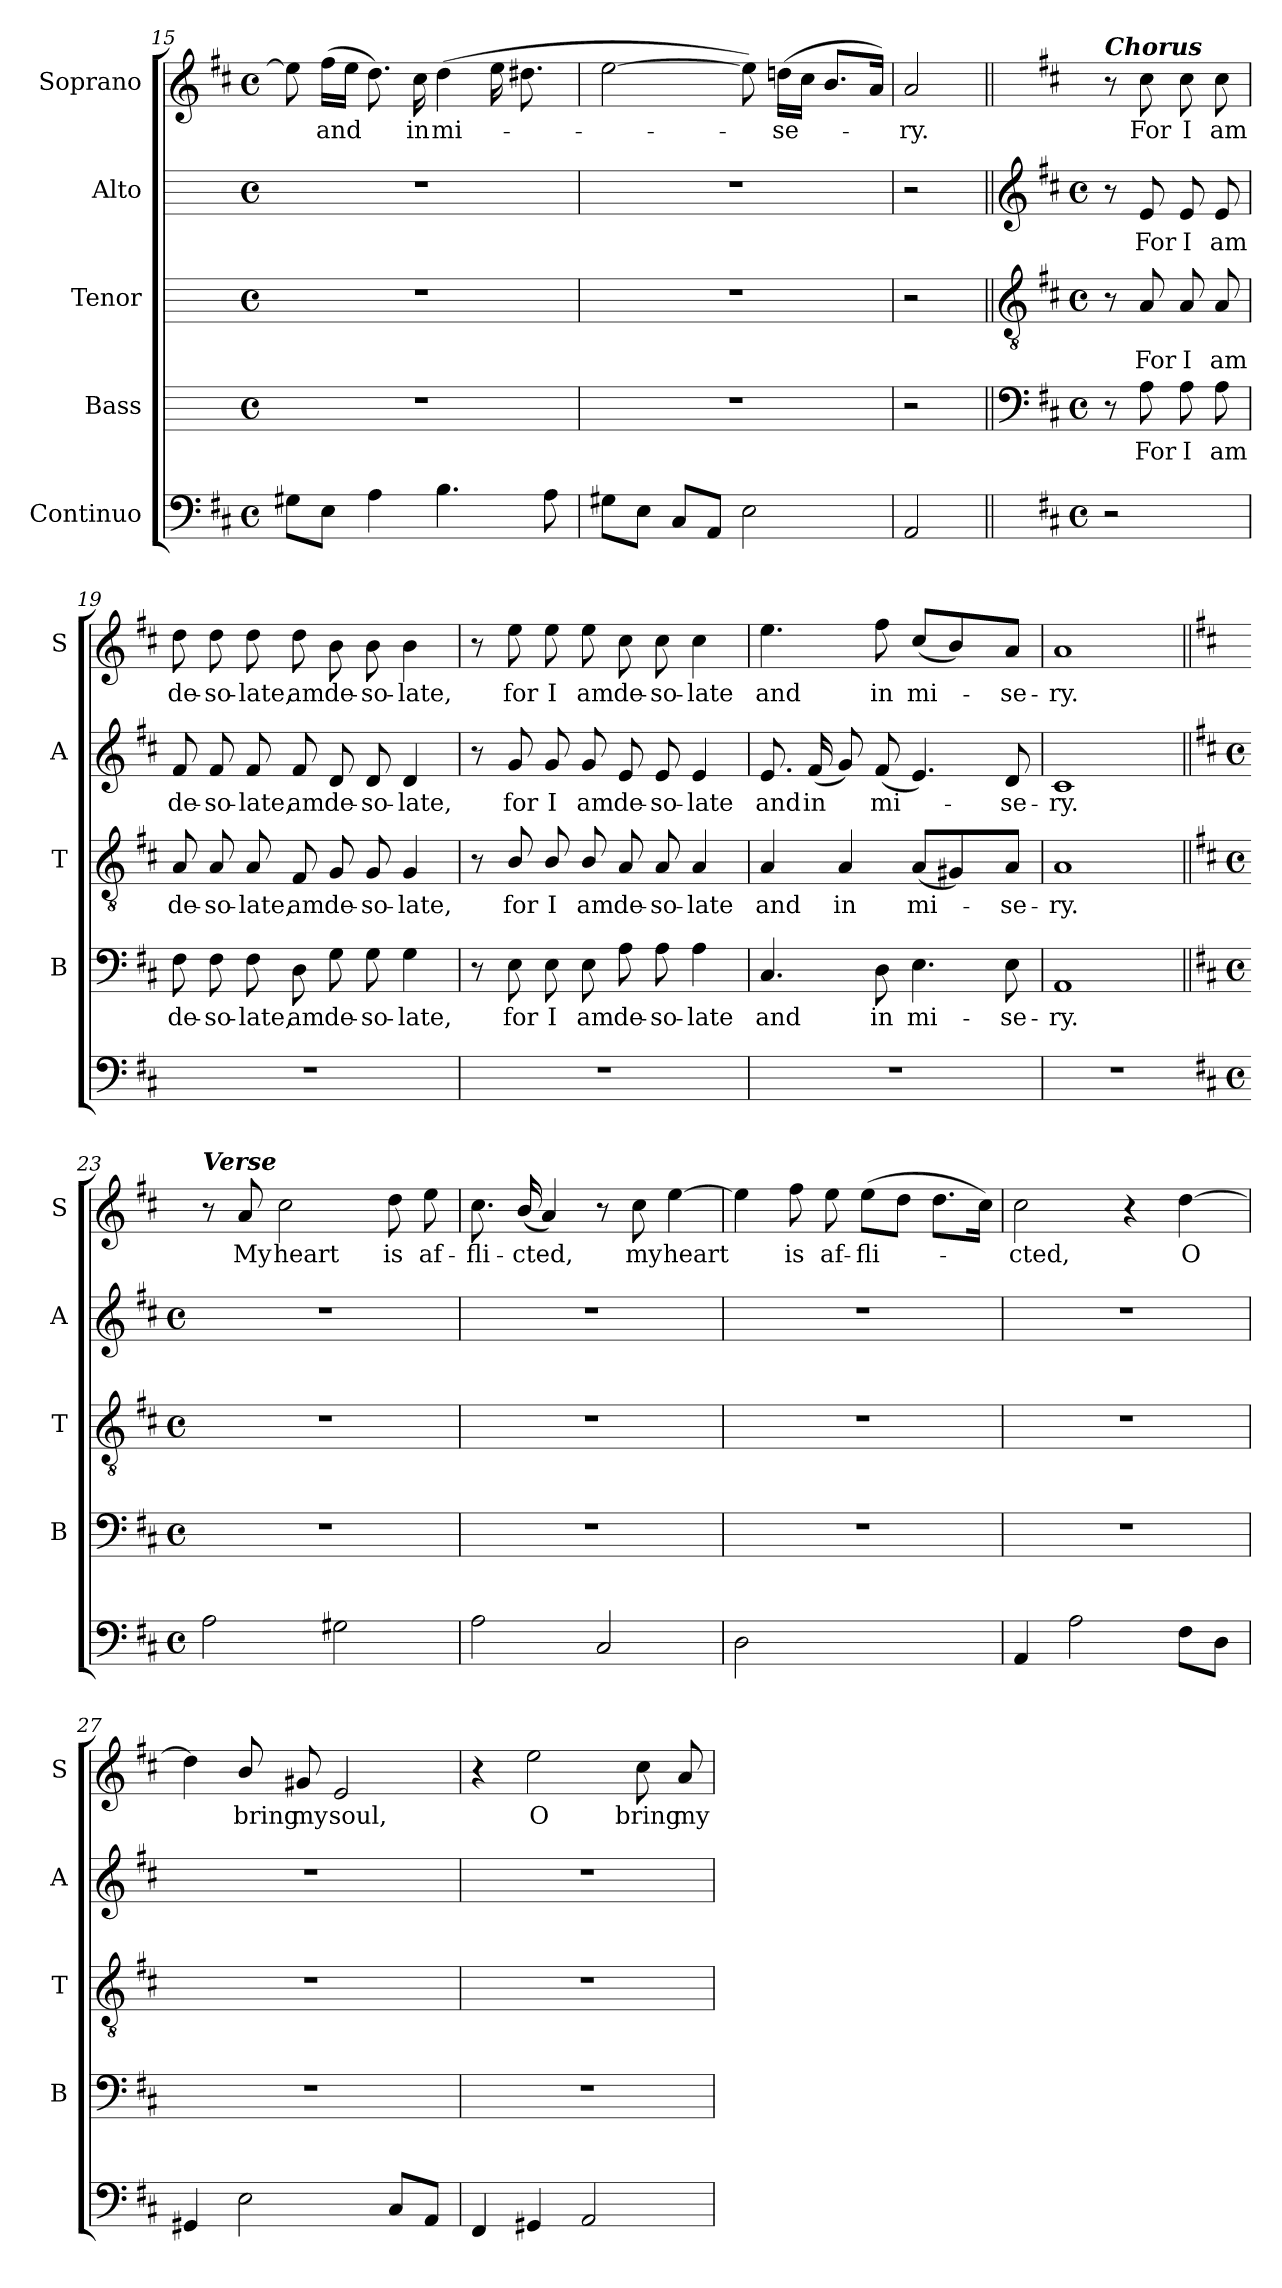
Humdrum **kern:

**kern	**text	**kern	**text	**kern	**text	**kern	**text	**kern	**text
*part5	*part5	*part4	*part4	*part3	*part3	*part2	*part2	*part1	*part1
*staff5	*staff5	*staff4	*staff4	*staff3	*staff3	*staff2	*staff2	*staff1	*staff1
*I"Continuo	*	*I"Bass	*	*I"Tenor	*	*I"Alto	*	*I"Soprano	*
*	*	*I'B	*	*I'T	*	*I'A	*	*I'S	*
*clefF4	*	*	*	*	*	*	*	*clefG2	*
*k[f#c#]	*	*	*	*	*	*	*	*k[f#c#]	*
*D:	*	*	*	*	*	*	*	*D:	*
*M4/4	*	*M4/4	*	*M4/4	*	*M4/4	*	*M4/4	*
*met(c)	*	*met(c)	*	*met(c)	*	*met(c)	*	*met(c)	*
=15	=15	=15	=15	=15	=15	=15	=15	=15	=15
8G#XL	.	1r	.	1r	.	1r	.	8ee]	.
!	!	!	!	!	!	!	!	!	!LO:LY:b
8EJ	.	.	.	.	.	.	.	(>16ff#LL	and
.	.	.	.	.	.	.	.	16eeJJ	.
4A	.	.	.	.	.	.	.	8.dd)	.
!	!	!	!	!	!	!	!	!	!LO:LY:b
.	.	.	.	.	.	.	.	16cc#	in
!	!	!	!	!	!	!	!	!	!LO:LY:b
4.B	.	.	.	.	.	.	.	(>4dd	mi-
.	.	.	.	.	.	.	.	16eeLL	.
.	.	.	.	.	.	.	.	8.dd#XJ	.
8A	.	.	.	.	.	.	.	.	.
=16	=16	=16	=16	=16	=16	=16	=16	=16	=16
8G#XL	.	1r	.	1r	.	1r	.	[2ee	.
8EJ	.	.	.	.	.	.	.	.	.
8C#L	.	.	.	.	.	.	.	.	.
8AAJ	.	.	.	.	.	.	.	.	.
2E	.	.	.	.	.	.	.	8ee])	.
!	!	!	!	!	!	!	!	!	!LO:LY:b
.	.	.	.	.	.	.	.	(>16ddnLL	se-
.	.	.	.	.	.	.	.	16cc#JJ	.
.	.	.	.	.	.	.	.	8.bL	.
.	.	.	.	.	.	.	.	16aJ)	.
=17	=17	=17	=17	=17	=17	=17	=17	=17	=17
!	!	!	!	!	!	!	!	!	!LO:LY:b
2AA	.	2r	.	2r	.	2r	.	2a	ry.
!!LO:LB:g=z
=18||	=18||	=18||	=18||	=18||	=18||	=18||	=18||	=18||	=18||
*	*	*clefF4	*	*clefGv2	*	*clefG2	*	*	*
*	*	*k[f#c#]	*	*k[f#c#]	*	*k[f#c#]	*	*	*
*	*	*D:	*	*D:	*	*D:	*	*	*
*M4/4	*	*M4/4	*	*M4/4	*	*M4/4	*	*	*
*met(c)	*	*met(c)	*	*met(c)	*	*met(c)	*	*	*
!	!	!	!	!	!	!	!	!LO:TX:a:Bi:t=Chorus	!
2r	.	8r	.	8r	.	8r	.	8r	.
!	!	!	!LO:LY:b	!	!LO:LY:b	!	!LO:LY:b	!	!LO:LY:b
.	.	8A	For	8A/	For	8e	For	8cc#	For
!	!	!	!LO:LY:b	!	!LO:LY:b	!	!LO:LY:b	!	!LO:LY:b
.	.	8A	I	8A/	I	8e	I	8cc#	I
!	!	!	!LO:LY:b	!	!LO:LY:b	!	!LO:LY:b	!	!LO:LY:b
.	.	8A	am	8A/	am	8e	am	8cc#	am
=19	=19	=19	=19	=19	=19	=19	=19	=19	=19
!	!	!	!LO:LY:b	!	!LO:LY:b	!	!LO:LY:b	!	!LO:LY:b
1r	.	8F#	de-	8A/	de-	8f#	de-	8dd	de-
!	!	!	!LO:LY:b	!	!LO:LY:b	!	!LO:LY:b	!	!LO:LY:b
.	.	8F#	-so-	8A/	-so-	8f#	-so-	8dd	-so-
!	!	!	!LO:LY:b	!	!LO:LY:b	!	!LO:LY:b	!	!LO:LY:b
.	.	8F#	-late,	8A/	-late,	8f#	-late,	8dd	-late,
!	!	!	!LO:LY:b	!	!LO:LY:b	!	!LO:LY:b	!	!LO:LY:b
.	.	8D	am	8F#	am	8f#	am	8dd	am
!	!	!	!LO:LY:b	!	!LO:LY:b	!	!LO:LY:b	!	!LO:LY:b
.	.	8G	de-	8G	de-	8d	de-	8b	de-
!	!	!	!LO:LY:b	!	!LO:LY:b	!	!LO:LY:b	!	!LO:LY:b
.	.	8G	-so-	8G	-so-	8d	-so-	8b	-so-
!	!	!	!LO:LY:b	!	!LO:LY:b	!	!LO:LY:b	!	!LO:LY:b
.	.	4G	-late,	4G	-late,	4d	-late,	4b	-late,
=20	=20	=20	=20	=20	=20	=20	=20	=20	=20
1r	.	8r	.	8r	.	8r	.	8r	.
!	!	!	!LO:LY:b	!	!LO:LY:b	!	!LO:LY:b	!	!LO:LY:b
.	.	8E	for	8B/	for	8g	for	8ee	for
!	!	!	!LO:LY:b	!	!LO:LY:b	!	!LO:LY:b	!	!LO:LY:b
.	.	8E	I	8B/	I	8g	I	8ee	I
!	!	!	!LO:LY:b	!	!LO:LY:b	!	!LO:LY:b	!	!LO:LY:b
.	.	8E	am	8B/	am	8g	am	8ee	am
!	!	!	!LO:LY:b	!	!LO:LY:b	!	!LO:LY:b	!	!LO:LY:b
.	.	8A	de-	8A/	de-	8e	de-	8cc#	de-
!	!	!	!LO:LY:b	!	!LO:LY:b	!	!LO:LY:b	!	!LO:LY:b
.	.	8A	-so-	8A/	-so-	8e	-so-	8cc#	-so-
!	!	!	!LO:LY:b	!	!LO:LY:b	!	!LO:LY:b	!	!LO:LY:b
.	.	4A	-late	4A/	-late	4e	-late	4cc#	-late
=21	=21	=21	=21	=21	=21	=21	=21	=21	=21
!	!	!	!LO:LY:b	!	!LO:LY:b	!	!LO:LY:b	!	!LO:LY:b
1r	.	4.C#	and	4A/	and	8.e	and	4.ee	and
!	!	!	!	!	!	!	!LO:LY:b	!	!
.	.	.	.	.	.	(<16f#LL	in	.	.
!	!	!	!	!	!LO:LY:b	!	!	!	!
.	.	.	.	4A/	in	8gJ)	.	.	.
!	!	!	!LO:LY:b	!	!	!	!LO:LY:b	!	!LO:LY:b
.	.	8D	in	.	.	(<8f#L	mi-	8ff#	in
!	!	!	!LO:LY:b	!	!LO:LY:b	!	!	!	!LO:LY:b
.	.	4.E	mi-	(<8A/L	mi-	4.e)	.	(<8cc#L	mi-
.	.	.	.	4G#X)	.	.	.	4b/)	.
!	!	!	!LO:LY:b	!	!LO:LY:b	!	!LO:LY:b	!	!LO:LY:b
.	.	8E	-se-	8A/J	se-	8dJ	se-	8aJ	se-
=22	=22	=22	=22	=22	=22	=22	=22	=22	=22
!	!	!	!LO:LY:b	!	!LO:LY:b	!	!LO:LY:b	!	!LO:LY:b
1r	.	1AA	-ry.	1A	-ry.	1c#	-ry.	1a	-ry.
!!LO:LB:g=z
=23	=23||	=23||	=23||	=23||	=23||	=23||	=23||	=23||	=23||
*k[f#c#]	*	*	*	*	*	*	*	*	*
*D:	*	*	*	*	*	*	*	*	*
*M4/4	*	*M4/4	*	*M4/4	*	*M4/4	*	*	*
*met(c)	*	*met(c)	*	*met(c)	*	*met(c)	*	*	*
!	!	!	!	!	!	!	!	!LO:TX:a:Bi:t=Verse	!
2A	.	1r	.	1r	.	1r	.	8r	.
!	!	!	!	!	!	!	!	!	!LO:LY:b
.	.	.	.	.	.	.	.	8a	My
!	!	!	!	!	!	!	!	!	!LO:LY:b
.	.	.	.	.	.	.	.	2cc#	heart
2G#X	.	.	.	.	.	.	.	.	.
!	!	!	!	!	!	!	!	!	!LO:LY:b
.	.	.	.	.	.	.	.	8dd	is
!	!	!	!	!	!	!	!	!	!LO:LY:b
.	.	.	.	.	.	.	.	8ee	af-
=24	=24	=24	=24	=24	=24	=24	=24	=24	=24
!	!	!	!	!	!	!	!	!	!LO:LY:b
2A	.	1r	.	1r	.	1r	.	8.cc#	-fli-
!	!	!	!	!	!	!	!	!	!LO:LY:b
.	.	.	.	.	.	.	.	(<16b/LL	-cted,
.	.	.	.	.	.	.	.	4a)	.
2C#	.	.	.	.	.	.	.	8r	.
!	!	!	!	!	!	!	!	!	!LO:LY:b
.	.	.	.	.	.	.	.	8cc#J	my
!	!	!	!	!	!	!	!	!	!LO:LY:b
.	.	.	.	.	.	.	.	[4ee	heart
=25	=25	=25	=25	=25	=25	=25	=25	=25	=25
2D	.	1r	.	1r	.	1r	.	4ee]	.
!	!	!	!	!	!	!	!	!	!LO:LY:b
.	.	.	.	.	.	.	.	8ff#	is
!	!	!	!	!	!	!	!	!	!LO:LY:b
.	.	.	.	.	.	.	.	8ee	af-
!	!LO:LY:b	!	!	!	!	!	!	!	!LO:LY:b
[4Eyy	4	.	.	.	.	.	.	(>8eeL	-fli-
.	.	.	.	.	.	.	.	8ddJ	.
!	!LO:LY:b	!	!	!	!	!	!	!	!
4Eyy]	3	.	.	.	.	.	.	8.ddL	.
.	.	.	.	.	.	.	.	16cc#J)	.
=26	=26	=26	=26	=26	=26	=26	=26	=26	=26
!	!	!	!	!	!	!	!	!	!LO:LY:b
4AA	.	1r	.	1r	.	1r	.	2cc#	cted,
2A	.	.	.	.	.	.	.	.	.
.	.	.	.	.	.	.	.	4r	.
!	!	!	!	!	!	!	!	!	!LO:LY:b
8F#L	.	.	.	.	.	.	.	[4dd	O
8DJ	.	.	.	.	.	.	.	.	.
=27	=27	=27	=27	=27	=27	=27	=27	=27	=27
4GG#X	.	1r	.	1r	.	1r	.	4dd]	.
!	!	!	!	!	!	!	!	!	!LO:LY:b
2E	.	.	.	.	.	.	.	8b/	bring
!	!	!	!	!	!	!	!	!	!LO:LY:b
.	.	.	.	.	.	.	.	8g#X	my
!	!	!	!	!	!	!	!	!	!LO:LY:b
.	.	.	.	.	.	.	.	2e	soul,
8C#L	.	.	.	.	.	.	.	.	.
8AAJ	.	.	.	.	.	.	.	.	.
=28	=28	=28	=28	=28	=28	=28	=28	=28	=28
4FF#	.	1r	.	1r	.	1r	.	4r	.
!	!	!	!	!	!	!	!	!	!LO:LY:b
4GG#X	.	.	.	.	.	.	.	2ee	O
2AA	.	.	.	.	.	.	.	.	.
!	!	!	!	!	!	!	!	!	!LO:LY:b
.	.	.	.	.	.	.	.	8cc#	bring
!	!	!	!	!	!	!	!	!	!LO:LY:b
.	.	.	.	.	.	.	.	8a	my
=	=	=	=	=	=	=	=	=	=
*-	*-	*-	*-	*-	*-	*-	*-	*-	*-
